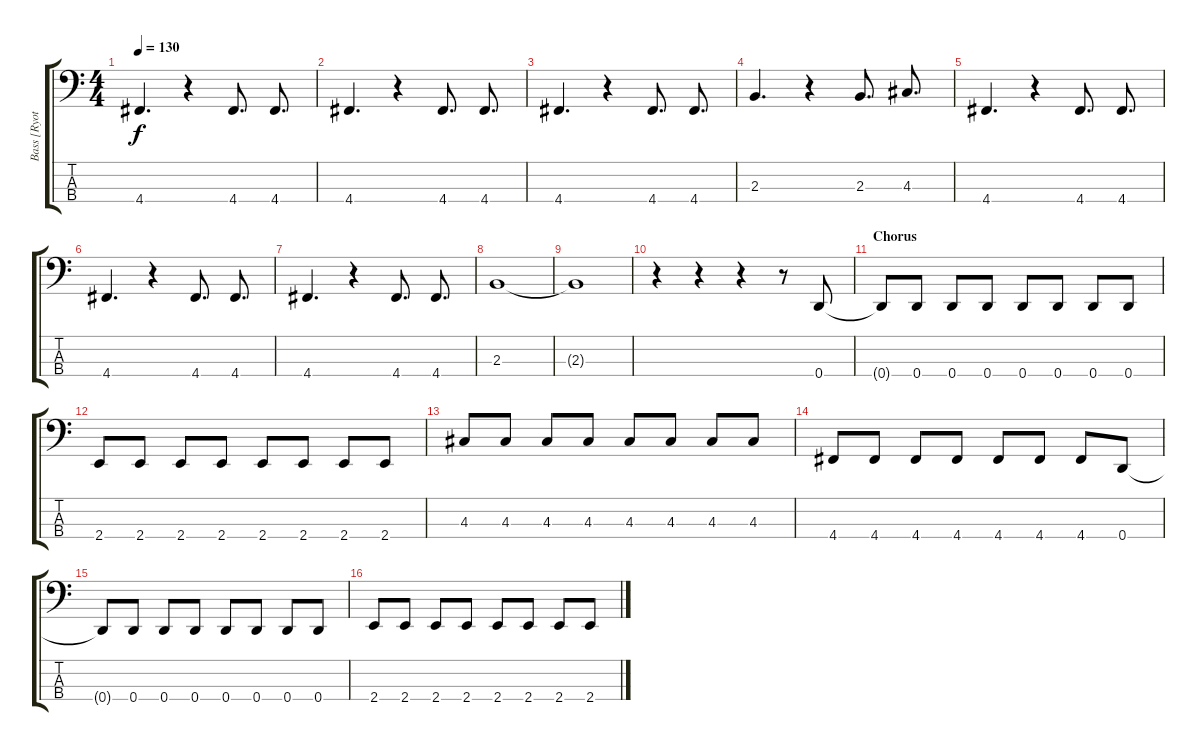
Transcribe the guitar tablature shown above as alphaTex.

\track ("Bass [Ryota]" "Bass [Ryot") {instrument electricbassfinger}
\staff {score tabs}
\tuning (G2 D2 A1 D1) {hide}
\ts (4 4)
\tempo 130
\clef f4
\ks c
4.4.4{d dy f} r.4 4.4.8{d} 4.4.8{d} |
4.4.4{d} r.4 4.4.8{d} 4.4.8{d} |
4.4.4{d} r.4 4.4.8{d} 4.4.8{d} |
2.3.4{d} r.4 2.3.8{d} 4.3.8{d} |
4.4.4{d} r.4 4.4.8{d} 4.4.8{d} |
4.4.4{d} r.4 4.4.8{d} 4.4.8{d} |
4.4.4{d} r.4 4.4.8{d} 4.4.8{d} |
2.3.1 |
2.3{t}.1 |
r.4 r.4 r.4 r.8 0.4.8 |
\section ("" "Chorus")
0.4{t}.8 0.4.8 0.4.8 0.4.8 0.4.8 0.4.8 0.4.8 0.4.8 |
2.4.8 2.4.8 2.4.8 2.4.8 2.4.8 2.4.8 2.4.8 2.4.8 |
4.3.8 4.3.8 4.3.8 4.3.8 4.3.8 4.3.8 4.3.8 4.3.8 |
4.4.8 4.4.8 4.4.8 4.4.8 4.4.8 4.4.8 4.4.8 0.4.8 |
0.4{t}.8 0.4.8 0.4.8 0.4.8 0.4.8 0.4.8 0.4.8 0.4.8 |
2.4.8 2.4.8 2.4.8 2.4.8 2.4.8 2.4.8 2.4.8 2.4.8
